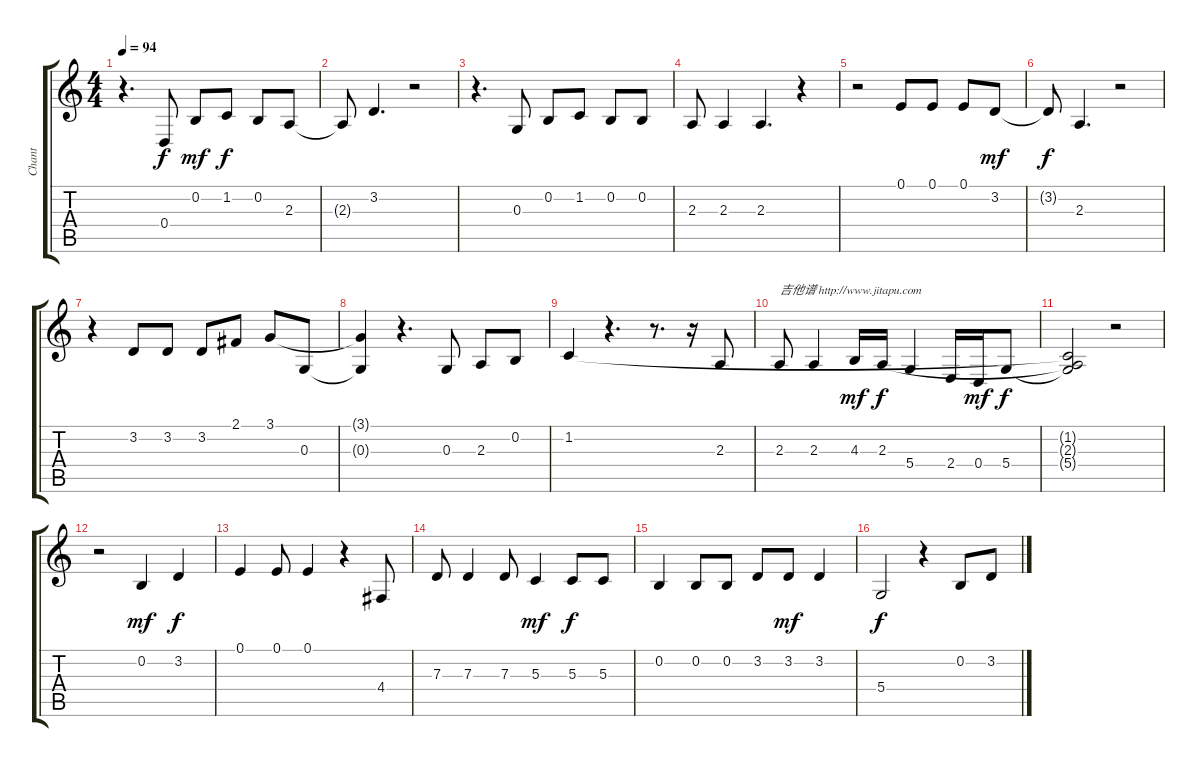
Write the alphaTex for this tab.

\track ("Chant" "Chant") {instrument lead6voice}
\staff {score tabs}
\tuning (E4 B3 G3 D3 A2 E2) {hide}
\ts (4 4)
\tempo 94
\clef g2
\ks c
r.4{d dy f} 0.4.8 0.2.8{dy mf} 1.2.8{dy f} 0.2.8 2.3.8 |
2.3{t}.8 3.2.4{d} r.2 |
r.4{d} 0.3.8 0.2.8 1.2.8 0.2.8 0.2.8 |
2.3.8 2.3.4 2.3.4{d} r.4 |
r.2 0.1.8 0.1.8 0.1.8 3.2.8{dy mf} |
3.2{t}.8{dy f} 2.3.4{d} r.2 |
r.4 3.2.8 3.2.8 3.2.8 2.1.8 3.1.8 0.3.8 |
(3.1{t} 0.3{t}).4 r.4{d} 0.3.8 2.3.8 0.2.8 |
1.2.4 r.4{d} r.8{d} r.16 2.3.8 |
2.3.8{txt "吉他谱 http://www.jitapu.com"} 2.3.4 4.3.16{dy mf} 2.3.16{dy f} 5.4.4 2.4.16 0.4.16{dy mf} 5.4.8{dy f} |
(1.2{t} 2.3{t} 5.4{t}).2 r.2 |
r.2 0.2.4{dy mf} 3.2.4{dy f} |
0.1.4 0.1.8 0.1.4 r.4 4.4.8 |
7.3.8 7.3.4 7.3.8 5.3.4{dy mf} 5.3.8{dy f} 5.3.8 |
0.2.4 0.2.8 0.2.8 3.2.8 3.2.8{dy mf} 3.2.4 |
5.4.2{dy f} r.4 0.2.8 3.2.8
